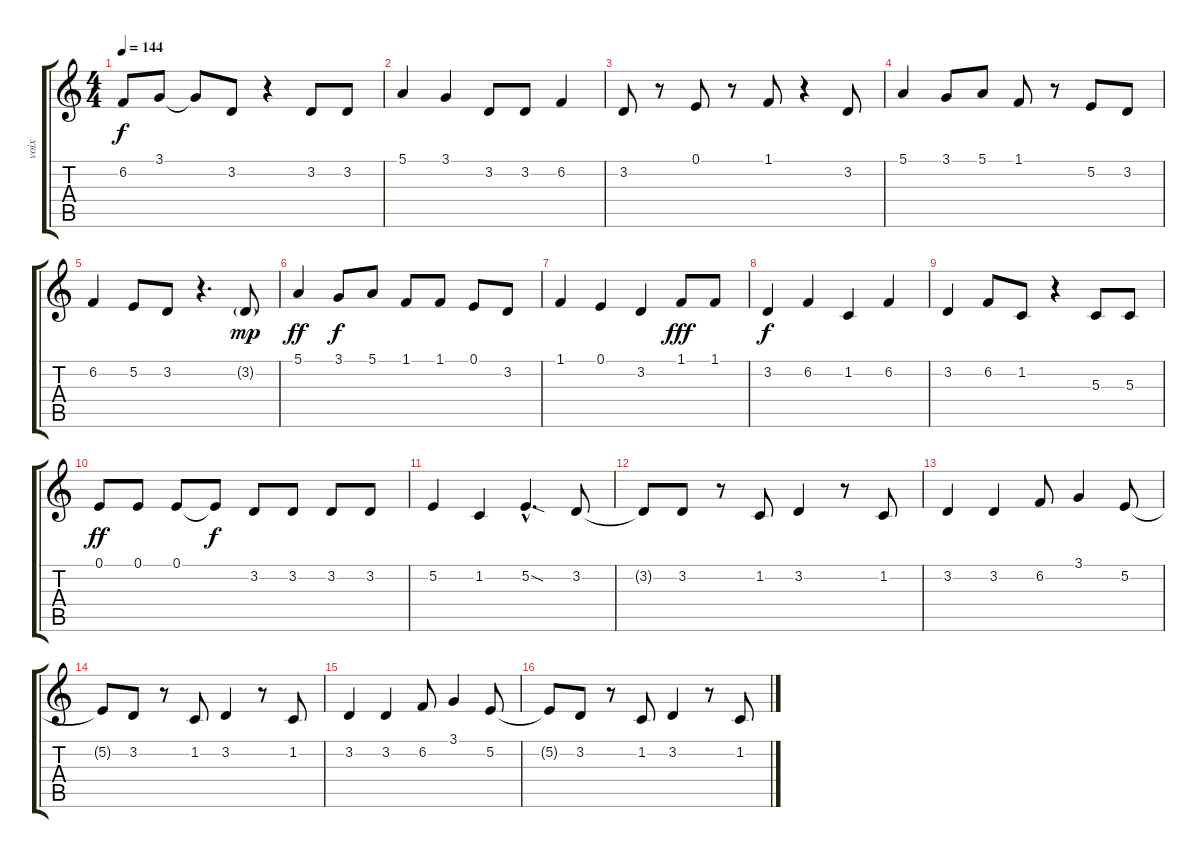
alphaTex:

\track ("voix" "voix") {instrument clarinet}
\staff {score tabs}
\tuning (E4 B3 G3 D3 A2 E2) {hide}
\ts (4 4)
\tempo 144
\clef g2
\ks c
6.2.8{dy f} 3.1.8 3.1{t}.8 3.2.8 r.4 3.2.8 3.2.8 |
5.1.4 3.1.4 3.2.8 3.2.8 6.2.4 |
3.2.8 r.8 0.1.8 r.8 1.1.8 r.4 3.2.8 |
5.1.4 3.1.8 5.1.8 1.1.8 r.8 5.2.8 3.2.8 |
6.2.4 5.2.8 3.2.8 r.4{d} 3.2{g}.8{dy mp} |
5.1.4{dy ff} 3.1.8{dy f} 5.1.8 1.1.8 1.1.8 0.1.8 3.2.8 |
1.1.4 0.1.4 3.2.4 1.1.8{dy fff} 1.1.8 |
3.2.4{dy f} 6.2.4 1.2.4 6.2.4 |
3.2.4 6.2.8 1.2.8 r.4 5.3.8 5.3.8 |
0.1.8{dy ff} 0.1.8 0.1.8 0.1{t}.8{dy f} 3.2.8 3.2.8 3.2.8 3.2.8 |
5.2.4 1.2.4 5.2{sod hac}.4{d} 3.2.8 |
3.2{t}.8 3.2.8 r.8 1.2.8 3.2.4 r.8 1.2.8 |
3.2.4 3.2.4 6.2.8 3.1.4 5.2.8 |
5.2{t}.8 3.2.8 r.8 1.2.8 3.2.4 r.8 1.2.8 |
3.2.4 3.2.4 6.2.8 3.1.4 5.2.8 |
5.2{t}.8 3.2.8 r.8 1.2.8 3.2.4 r.8 1.2.8
